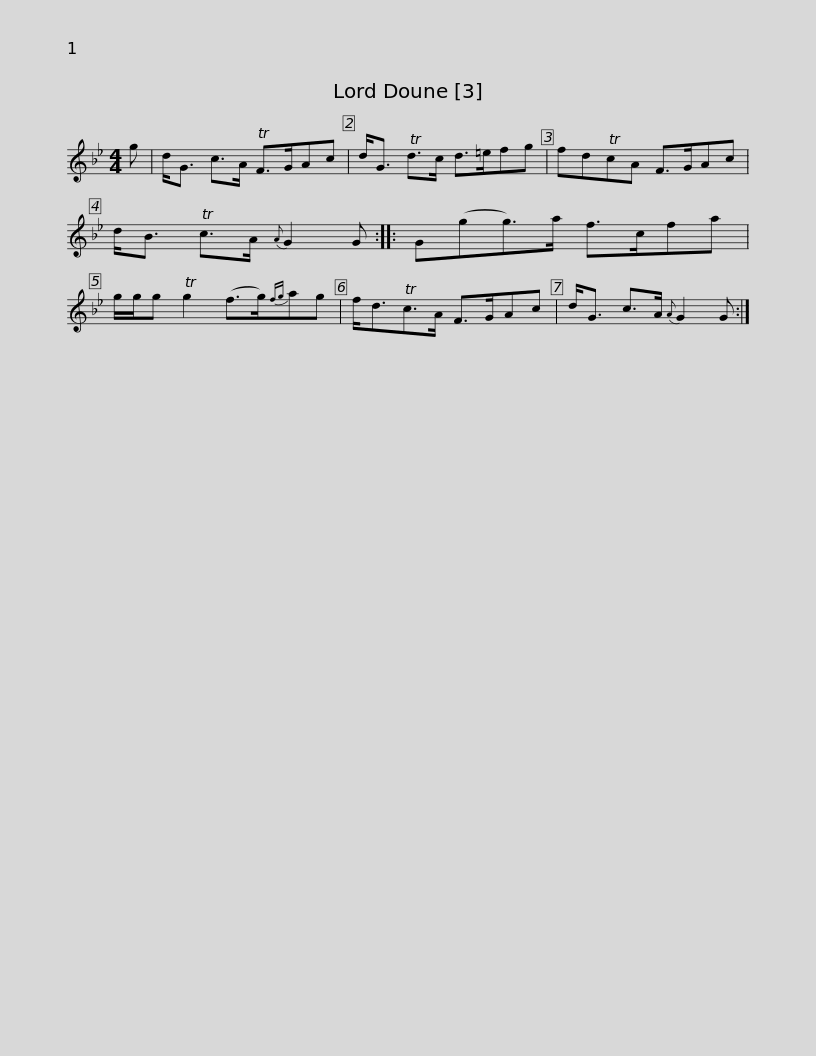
X:1
L:1/8
M:4/4
I:linebreak $
K:Gmin
V:1 treble
V:1
 g | d<G c>A TF>GAc | d<G Td>c d>=efg | fdTcA F>GAc | d<B Tc>A{A} G2 G ::$ %5
 G(gg>)a f>cfa | g/g/g Tg2 (f>g){fg}ag | f<dTc>A F>GAc | d<G c>A{A} G2 G :| %9
